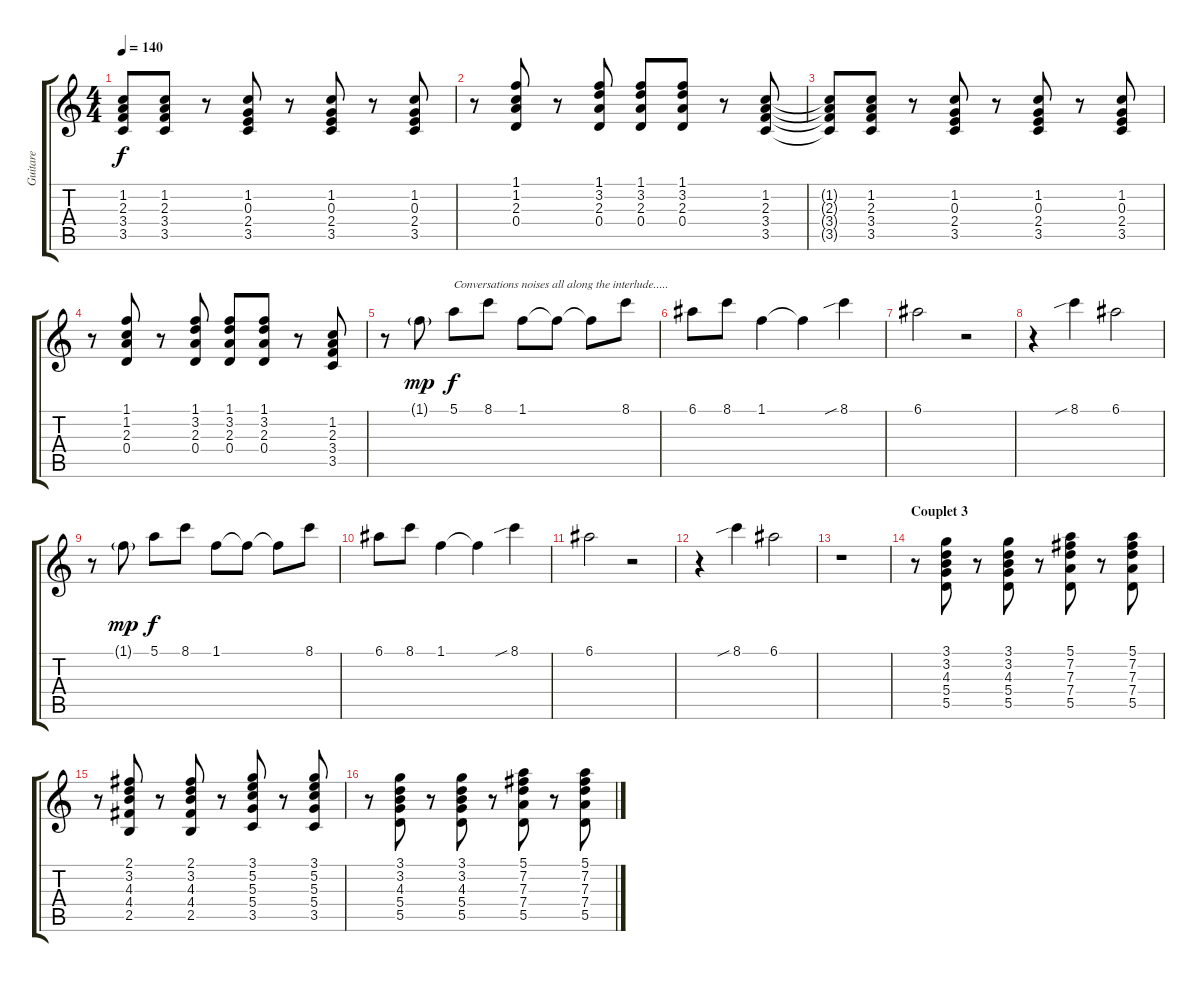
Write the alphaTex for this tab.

\track ("Guitare" "Guitare") {instrument electricguitarmuted}
\staff {score tabs}
\tuning (E4 B3 G3 D3 A2 E2) {hide}
\ts (4 4)
\tempo 140
\clef g2
\ks c
(1.2{t} 2.3{t} 3.4{t} 3.5{t}).8{dy f} (1.2 2.3 3.4 3.5).8 r.8 (1.2 0.3 2.4 3.5).8 r.8 (1.2 0.3 2.4 3.5).8 r.8 (1.2 0.3 2.4 3.5).8 |
r.8 (1.1 1.2 2.3 0.4).8 r.8 (1.1 3.2 2.3 0.4).8 (1.1 3.2 2.3 0.4).8 (1.1 3.2 2.3 0.4).8 r.8 (1.2 2.3 3.4 3.5).8 |
(1.2{t} 2.3{t} 3.4{t} 3.5{t}).8 (1.2 2.3 3.4 3.5).8 r.8 (1.2 0.3 2.4 3.5).8 r.8 (1.2 0.3 2.4 3.5).8 r.8 (1.2 0.3 2.4 3.5).8 |
r.8 (1.1 1.2 2.3 0.4).8 r.8 (1.1 3.2 2.3 0.4).8 (1.1 3.2 2.3 0.4).8 (1.1 3.2 2.3 0.4).8 r.8 (1.2 2.3 3.4 3.5).8 |
r.8{instrument stringensemble1} 1.1{g}.8{dy mp} 5.1.8{txt "Conversations noises all along the interlude....." dy f} 8.1.8 1.1.8 1.1{t}.8 1.1{t}.8 8.1.8 |
6.1.8 8.1.8 1.1.4 1.1{t}.4{instrument synthvoice} 8.1{sib}.4 |
6.1.2 r.2 |
r.4 8.1{sib}.4 6.1.2 |
r.8{instrument stringensemble1} 1.1{g}.8{dy mp} 5.1.8{dy f} 8.1.8 1.1.8 1.1{t}.8 1.1{t}.8 8.1.8 |
6.1.8 8.1.8 1.1.4 1.1{t}.4{instrument synthvoice} 8.1{sib}.4 |
6.1.2 r.2 |
r.4 8.1{sib}.4 6.1.2 |
r.1 |
\section ("" "Couplet 3")
r.8{instrument electricguitarmuted} (3.1 3.2 4.3 5.4 5.5).8 r.8 (3.1 3.2 4.3 5.4 5.5).8 r.8 (5.1 7.2 7.3 7.4 5.5).8 r.8 (5.1 7.2 7.3 7.4 5.5).8 |
r.8 (2.1 3.2 4.3 4.4 2.5).8 r.8 (2.1 3.2 4.3 4.4 2.5).8 r.8 (3.1 5.2 5.3 5.4 3.5).8 r.8 (3.1 5.2 5.3 5.4 3.5).8 |
r.8 (3.1 3.2 4.3 5.4 5.5).8 r.8 (3.1 3.2 4.3 5.4 5.5).8 r.8 (5.1 7.2 7.3 7.4 5.5).8 r.8 (5.1 7.2 7.3 7.4 5.5).8
